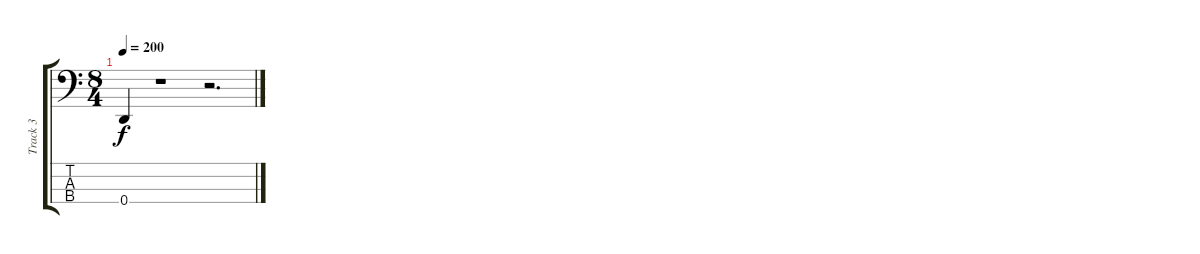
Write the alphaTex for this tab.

\track ("Track 3" "Track 3") {instrument electricbassfinger}
\staff {score tabs}
\tuning (G2 D2 A1 D1) {hide}
\ts (8 4)
\tempo 200
\clef f4
\ks c
0.4.4{dy f} r.1 r.2{d}
